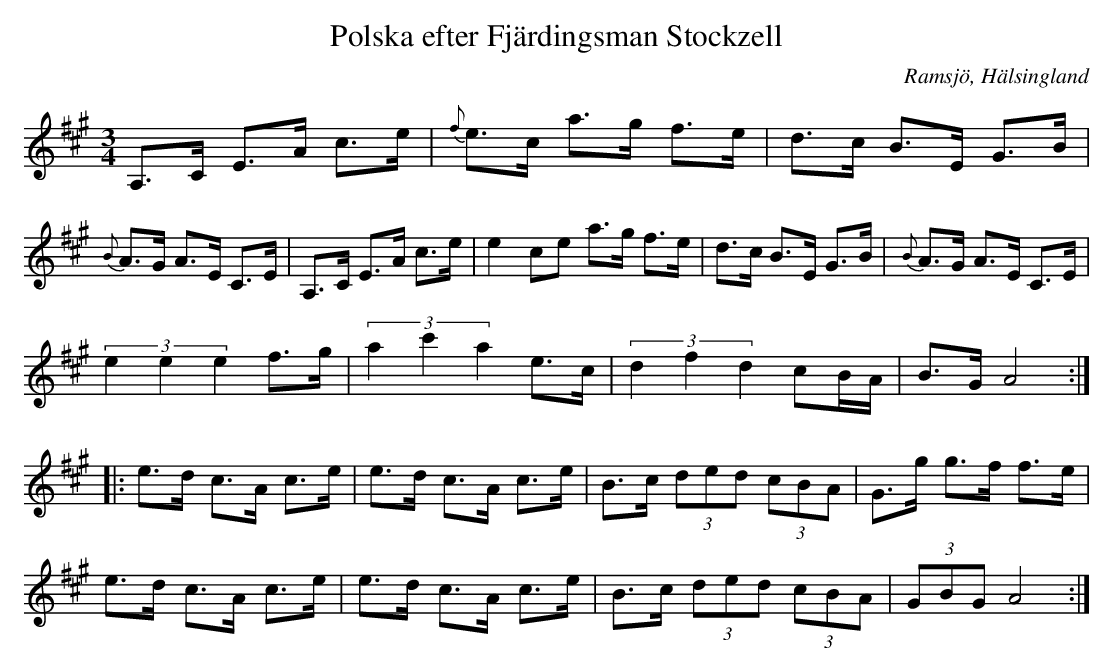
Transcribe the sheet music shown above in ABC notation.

X:1
T:Polska efter Fjärdingsman Stockzell
O: Ramsjö, Hälsingland
M:3/4
L:1/8
K:A
A,>C E>A c>e|{f}e>c a>g f>e| d>c B>E G>B |{B}A>G A>E C>E|A,>C E>A c>e|e2ce a>g f>e| d>c B>E G>B |{B}A>G A>E C>E|
(3e2 e2 e2 f>g | (3a2 c'2 a2 e>c | (3d2 f2 d2 cB/A/ | B>G A4 :|
|: e>d c>A c>e | e>d c>A c>e | B>c (3ded (3cBA | G>g g>f f>e |
e>d c>A c>e | e>d c>A c>e | B>c (3ded (3cBA | (3GBG A4 :|]
